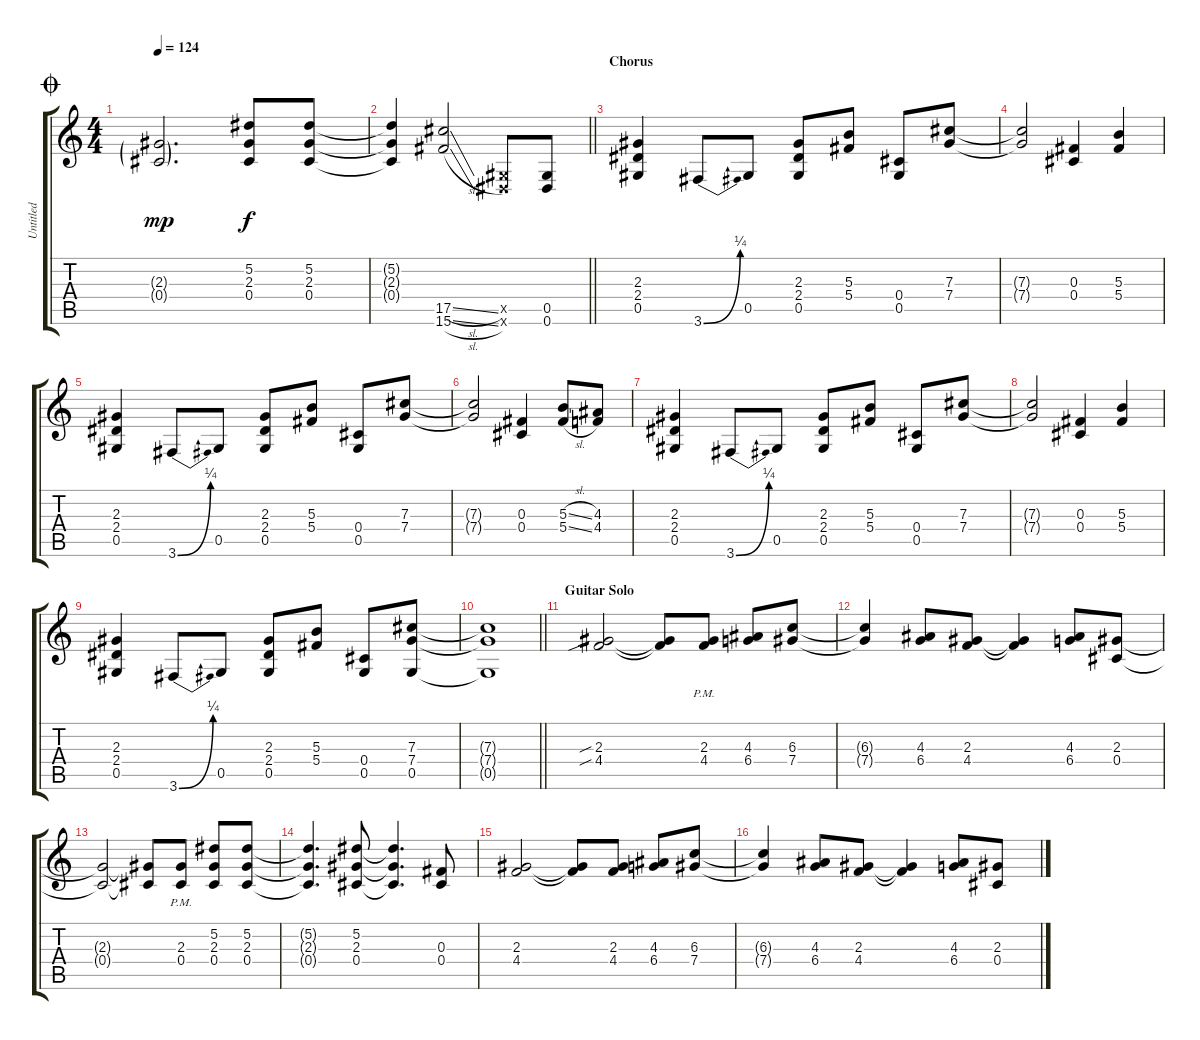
\track ("Untitled" "Untitled") {instrument distortionguitar}
\staff {score tabs}
\tuning (Eb4 Bb3 Gb3 Db3 Ab2 Eb2) {hide}
\ts (4 4)
\jump coda
\tempo 124
\clef g2
\ks c
(2.3{g} 0.4{g}).2{d dy mp} (5.2 2.3 0.4).8{dy f} (5.2 2.3 0.4).8 |
\barLineRight lightlight
(5.2{t} 2.3{t} 0.4{t}).4 (17.5{sl} 15.6{sl}).2 (0.5{x} 0.6{x}).8 (0.5 0.6).8 |
\section ("" "Chorus")
(2.3 2.4 0.5).4 3.6{be (bend 0 0 60 1)}.8 0.5.8 (2.3 2.4 0.5).8 (5.3 5.4).8 (0.4 0.5).8 (7.3 7.4).8 |
(7.3{t} 7.4{t}).2 (0.3 0.4).4 (5.3 5.4).4 |
(2.3 2.4 0.5).4 3.6{be (bend 0 0 60 1)}.8 0.5.8 (2.3 2.4 0.5).8 (5.3 5.4).8 (0.4 0.5).8 (7.3 7.4).8 |
(7.3{t} 7.4{t}).2 (0.3 0.4).4 (5.3{sl} 5.4{sl}).8 (4.3 4.4).8 |
(2.3 2.4 0.5).4 3.6{be (bend 0 0 60 1)}.8 0.5.8 (2.3 2.4 0.5).8 (5.3 5.4).8 (0.4 0.5).8 (7.3 7.4).8 |
(7.3{t} 7.4{t}).2 (0.3 0.4).4 (5.3 5.4).4 |
(2.3 2.4 0.5).4 3.6{be (bend 0 0 60 1)}.8 0.5.8 (2.3 2.4 0.5).8 (5.3 5.4).8 (0.4 0.5).8 (7.3 7.4 0.5).8 |
\barLineRight lightlight
(7.3{t} 7.4{t} 0.5{t}).1 |
\section ("" "Guitar Solo")
(2.3{sib} 4.4{sib}).2 (2.3{t} 4.4{t}).8 (2.3{pm} 4.4{pm}).8 (4.3 6.4).8 (6.3 7.4).8 |
(6.3{t} 7.4{t}).4 (4.3 6.4).8 (2.3 4.4).8 (2.3{t} 4.4{t}).4 (4.3 6.4).8 (2.3 0.4).8 |
(2.3{t} 0.4{t}).2 (2.3{t} 0.4{t}).8 (2.3{pm} 0.4{pm}).8 (5.2 2.3 0.4).8 (5.2 2.3 0.4).8 |
(5.2{t} 2.3{t} 0.4{t}).4{d} (5.2 2.3 0.4).8 (5.2{t} 2.3{t} 0.4{t}).4{d} (0.3 0.4).8 |
(2.3 4.4).2 (2.3{t} 4.4{t}).8 (2.3 4.4).8 (4.3 6.4).8 (6.3 7.4).8 |
(6.3{t} 7.4{t}).4 (4.3 6.4).8 (2.3 4.4).8 (2.3{t} 4.4{t}).4 (4.3 6.4).8 (2.3 0.4).8
